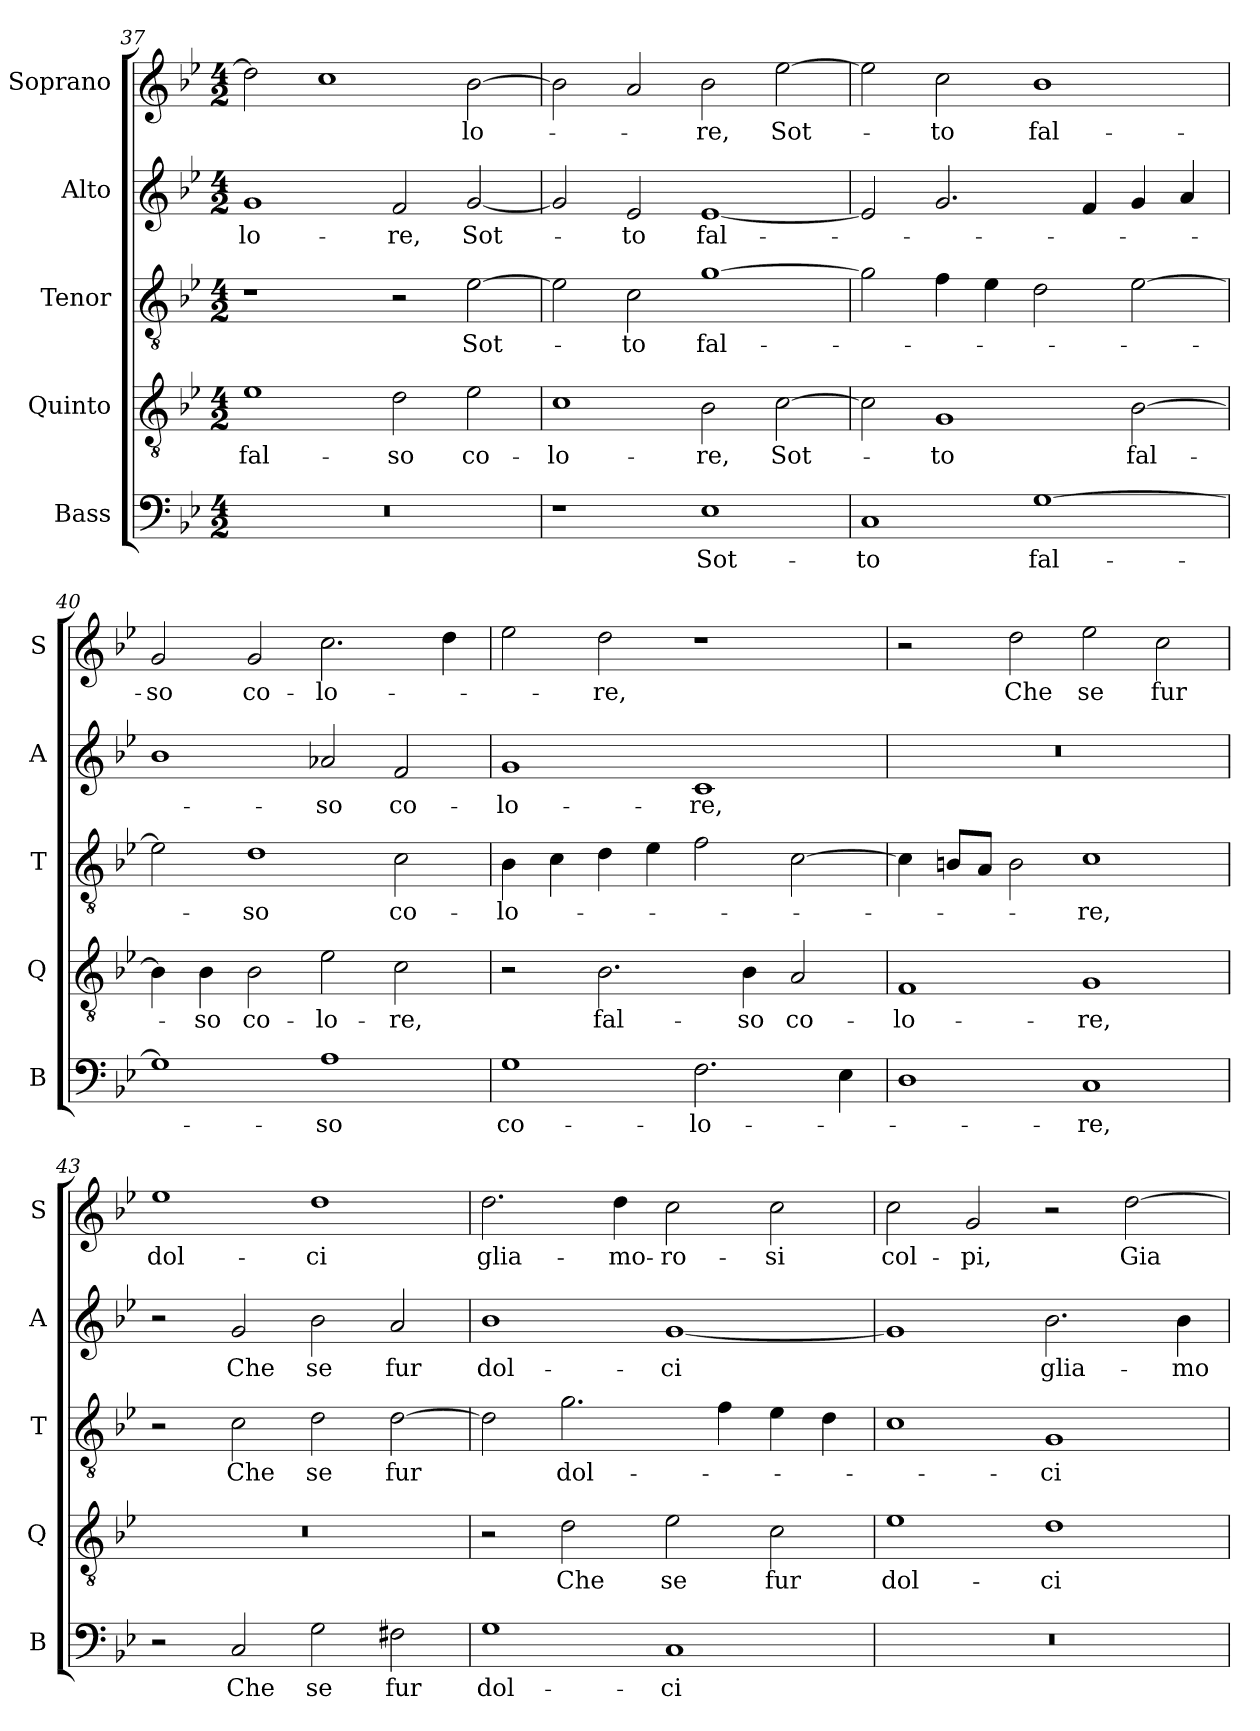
**kern	**text	**kern	**text	**kern	**text	**kern	**text	**kern	**text
*part5	*part5	*part4	*part4	*part3	*part3	*part2	*part2	*part1	*part1
*staff5	*staff5	*staff4	*staff4	*staff3	*staff3	*staff2	*staff2	*staff1	*staff1
*I"Bass	*	*I"Quinto	*	*I"Tenor	*	*I"Alto	*	*I"Soprano	*
*I'B	*	*I'Q	*	*I'T	*	*I'A	*	*I'S	*
!!LO:PB:g=z
*clefF4	*	*clefGv2	*	*clefGv2	*	*clefG2	*	*clefG2	*
*k[b-e-]	*	*k[b-e-]	*	*k[b-e-]	*	*k[b-e-]	*	*k[b-e-]	*
*B-:	*	*B-:	*	*B-:	*	*B-:	*	*B-:	*
*M4/2	*	*M4/2	*	*M4/2	*	*M4/2	*	*M4/2	*
=37	=37	=37	=37	=37	=37	=37	=37	=37	=37
!	!	!	!LO:LY:b	!	!	!	!LO:LY:b	!	!
0r	.	1e-	fal-	1r	.	1g	-lo-	2dd\]	.
.	.	.	.	.	.	.	.	1cc	.
!	!	!	!LO:LY:b	!	!	!	!LO:LY:b	!	!
.	.	2d\	-so	2r	.	2f/	-re,	.	.
!	!	!	!LO:LY:b	!	!LO:LY:b	!	!LO:LY:b	!	!LO:LY:b
.	.	2e-\	co-	[2e-\	Sot-	[2g/	Sot-	[2b-\	-lo-
=38	=38	=38	=38	=38	=38	=38	=38	=38	=38
!	!	!	!LO:LY:b	!	!	!	!	!	!
1r	.	1c	-lo-	2e-\]	.	2g/]	.	2b-\]	.
!	!	!	!	!	!LO:LY:b	!	!LO:LY:b	!	!
.	.	.	.	2c\	-to	2e-/	-to	2a/	.
!	!LO:LY:b	!	!LO:LY:b	!	!LO:LY:b	!	!LO:LY:b	!	!LO:LY:b
1E-	Sot-	2B-\	-re,	[1g	fal-	[1e-	fal-	2b-\	-re,
!	!	!	!LO:LY:b	!	!	!	!	!	!LO:LY:b
.	.	[2c\	Sot-	.	.	.	.	[2ee-\	Sot-
=39	=39	=39	=39	=39	=39	=39	=39	=39	=39
!	!LO:LY:b	!	!	!	!	!	!	!	!
1C	-to	2c\]	.	2g\]	.	2e-/]	.	2ee-\]	.
!	!	!	!LO:LY:b	!	!	!	!	!	!LO:LY:b
.	.	1G	-to	4f\	.	2.g/	.	2cc\	-to
.	.	.	.	4e-\	.	.	.	.	.
!	!LO:LY:b	!	!	!	!	!	!	!	!LO:LY:b
[1G	fal-	.	.	2d\	.	.	.	1b-	fal-
.	.	.	.	.	.	4f/	.	.	.
!	!	!	!LO:LY:b	!	!	!	!	!	!
.	.	[2B-\	fal-	[2e-\	.	4g/	.	.	.
.	.	.	.	.	.	4a/	.	.	.
=40	=40	=40	=40	=40	=40	=40	=40	=40	=40
!	!	!	!	!	!	!	!	!	!LO:LY:b
1G]	.	4B-\]	.	2e-\]	.	1b-	.	2g/	-so
!	!	!	!LO:LY:b	!	!	!	!	!	!
.	.	4B-\	-so	.	.	.	.	.	.
!	!	!	!LO:LY:b	!	!LO:LY:b	!	!	!	!LO:LY:b
.	.	2B-\	co-	1d	-so	.	.	2g/	co-
!	!LO:LY:b	!	!LO:LY:b	!	!	!	!LO:LY:b	!	!LO:LY:b
1A	-so	2e-\	-lo-	.	.	2a-X/	-so	2.cc\	-lo-
!	!	!	!LO:LY:b	!	!LO:LY:b	!	!LO:LY:b	!	!
.	.	2c\	-re,	2c\	co-	2f/	co-	.	.
.	.	.	.	.	.	.	.	4dd\	.
!!LO:LB:g=z
=41	=41	=41	=41	=41	=41	=41	=41	=41	=41
!	!LO:LY:b	!	!	!	!LO:LY:b	!	!LO:LY:b	!	!
1G	co-	2r	.	4B-\	-lo-	1g	-lo-	2ee-\	.
.	.	.	.	4c\	.	.	.	.	.
!	!	!	!LO:LY:b	!	!	!	!	!	!LO:LY:b
.	.	2.B-\	fal-	4d\	.	.	.	2dd\	-re,
.	.	.	.	4e-\	.	.	.	.	.
!	!LO:LY:b	!	!	!	!	!	!LO:LY:b	!	!
2.F\	-lo-	.	.	2f\	.	1c	-re,	1r	.
!	!	!	!LO:LY:b	!	!	!	!	!	!
.	.	4B-\	-so	.	.	.	.	.	.
!	!	!	!LO:LY:b	!	!	!	!	!	!
.	.	2A/	co-	[2c\	.	.	.	.	.
4E-\	.	.	.	.	.	.	.	.	.
=42	=42	=42	=42	=42	=42	=42	=42	=42	=42
!	!	!	!LO:LY:b	!	!	!	!	!	!
1D	.	1F	-lo-	4c\]	.	0r	.	2r	.
.	.	.	.	8Bn/L	.	.	.	.	.
.	.	.	.	8A/J	.	.	.	.	.
!	!	!	!	!	!	!	!	!	!LO:LY:b
.	.	.	.	2B\	.	.	.	2dd\	Che
!	!LO:LY:b	!	!LO:LY:b	!	!LO:LY:b	!	!	!	!LO:LY:b
1C	-re,	1G	-re,	1c	-re,	.	.	2ee-\	se
!	!	!	!	!	!	!	!	!	!LO:LY:b
.	.	.	.	.	.	.	.	2cc\	fur
=43	=43	=43	=43	=43	=43	=43	=43	=43	=43
!	!	!	!	!	!	!	!	!	!LO:LY:b
2r	.	0r	.	2r	.	2r	.	1ee-	dol-
!	!LO:LY:b	!	!	!	!LO:LY:b	!	!LO:LY:b	!	!
2C/	Che	.	.	2c\	Che	2g/	Che	.	.
!	!LO:LY:b	!	!	!	!LO:LY:b	!	!LO:LY:b	!	!LO:LY:b
2G\	se	.	.	2d\	se	2b-\	se	1dd	-ci
!	!LO:LY:b	!	!	!	!LO:LY:b	!	!LO:LY:b	!	!
2F#X\	fur	.	.	[2d\	fur	2a/	fur	.	.
=44	=44	=44	=44	=44	=44	=44	=44	=44	=44
!	!LO:LY:b	!	!	!	!	!	!LO:LY:b	!	!LO:LY:b
1G	dol-	2r	.	2d\]	.	1b-	dol-	2.dd\	glia-
!	!	!	!LO:LY:b	!	!LO:LY:b	!	!	!	!
.	.	2d\	Che	2.g\	dol-	.	.	.	.
!	!	!	!	!	!	!	!	!	!LO:LY:b
.	.	.	.	.	.	.	.	4dd\	-mo-
!	!LO:LY:b	!	!LO:LY:b	!	!	!	!LO:LY:b	!	!LO:LY:b
1C	-ci	2e-\	se	.	.	[1g	-ci	2cc\	-ro-
.	.	.	.	4f\	.	.	.	.	.
!	!	!	!LO:LY:b	!	!	!	!	!	!LO:LY:b
.	.	2c\	fur	4e-\	.	.	.	2cc\	-si
.	.	.	.	4d\	.	.	.	.	.
!!LO:LB:g=z
=45	=45	=45	=45	=45	=45	=45	=45	=45	=45
!	!	!	!LO:LY:b	!	!	!	!	!	!LO:LY:b
0r	.	1e-	dol-	1c	.	1g]	.	2cc\	col-
!	!	!	!	!	!	!	!	!	!LO:LY:b
.	.	.	.	.	.	.	.	2g/	-pi,
!	!	!	!LO:LY:b	!	!LO:LY:b	!	!LO:LY:b	!	!
.	.	1d	-ci	1G	-ci	2.b-\	glia-	2r	.
!	!	!	!	!	!	!	!	!	!LO:LY:b
.	.	.	.	.	.	.	.	[2dd\	Gia
!	!	!	!	!	!	!	!LO:LY:b	!	!
.	.	.	.	.	.	4b-\	-mo-	.	.
=	=	=	=	=	=	=	=	=	=
*-	*-	*-	*-	*-	*-	*-	*-	*-	*-
